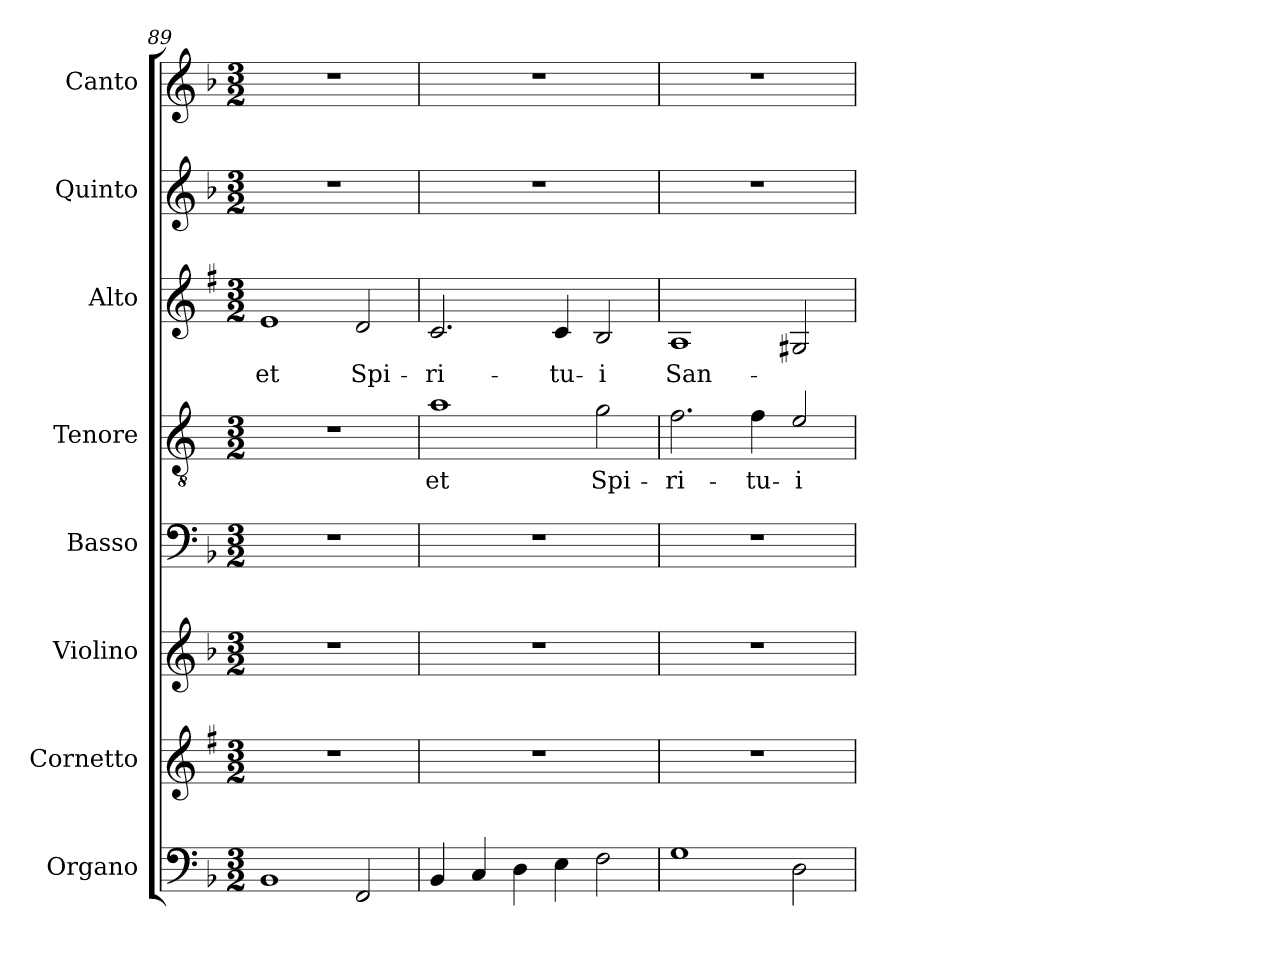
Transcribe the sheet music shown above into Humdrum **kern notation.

**kern	**kern	**kern	**kern	**kern	**text	**kern	**text	**kern	**kern
*part8	*part7	*part6	*part5	*part4	*part4	*part3	*part3	*part2	*part1
*staff8	*staff7	*staff6	*staff5	*staff4	*staff4	*staff3	*staff3	*staff2	*staff1
*I"Organo	*I"Cornetto	*I"Violino	*I"Basso	*I"Tenore	*	*I"Alto	*	*I"Quinto	*I"Canto
*I'Or	*I'Cto.	*I'Vln.	*I'B	*I'T	*	*I'A	*	*	*I'C
*clefF4	*clefG2	*clefG2	*clefF4	*clefGv2	*	*clefG2	*	*clefG2	*clefG2
*	*ITrd1c2	*	*	*ITrd4c7	*	*ITrd1c2	*	*	*
*k[b-]	*k[b-]	*k[b-]	*k[b-]	*k[b-]	*	*k[b-]	*	*k[b-]	*k[b-]
*F:	*F:	*F:	*F:	*F:	*	*F:	*	*F:	*F:
*M3/2	*M3/2	*M3/2	*M3/2	*M3/2	*	*M3/2	*	*M3/2	*M3/2
=89	=89	=89	=89	=89	=89	=89	=89	=89	=89
!	!	!	!	!	!	!	!LO:LY:b	!	!
1BB-	1.r	1.r	1.r	1.r	.	1d	et	1.r	1.r
!	!	!	!	!	!	!	!LO:LY:b	!	!
2FF/	.	.	.	.	.	2c/	Spi-	.	.
=90	=90	=90	=90	=90	=90	=90	=90	=90	=90
!	!	!	!	!	!LO:LY:b	!	!LO:LY:b	!	!
4BB-/	1.r	1.r	1.r	1d	et	2.B-/	-ri-	1.r	1.r
4C/	.	.	.	.	.	.	.	.	.
4D\	.	.	.	.	.	.	.	.	.
!	!	!	!	!	!	!	!LO:LY:b	!	!
4E\	.	.	.	.	.	4B-/	-tu-	.	.
!	!	!	!	!	!LO:LY:b	!	!LO:LY:b	!	!
2F\	.	.	.	2c\	Spi-	2A/	-i	.	.
!!LO:LB:g=z
=91	=91	=91	=91	=91	=91	=91	=91	=91	=91
!	!	!	!	!	!LO:LY:b	!	!LO:LY:b	!	!
1G	1.r	1.r	1.r	2.B-\	-ri-	1G	San-	1.r	1.r
!	!	!	!	!	!LO:LY:b	!	!	!	!
.	.	.	.	4B-\	-tu-	.	.	.	.
!	!	!	!	!	!LO:LY:b	!	!	!	!
2D\	.	.	.	2A/	-i	2F#X/	.	.	.
=	=	=	=	=	=	=	=	=	=
*-	*-	*-	*-	*-	*-	*-	*-	*-	*-
